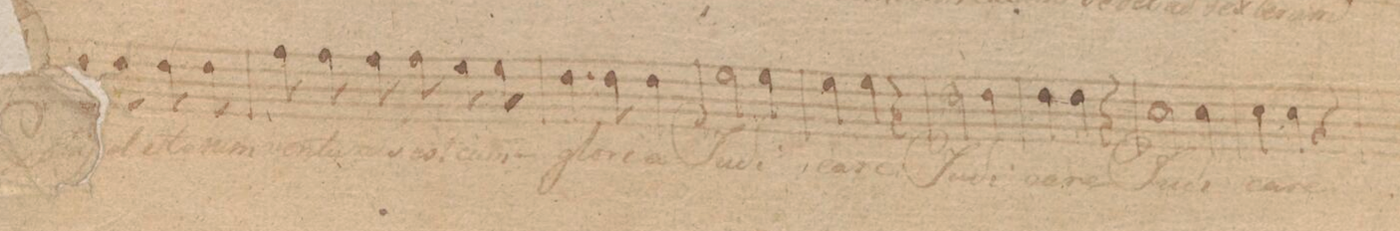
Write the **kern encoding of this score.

**kern	**text
*I"Tenore	*
*clefC4	*
*k[f#c#]	*
*met(c|)	*
*M3/4	*
4c#\	Pat-
8c#\	-ris
8c#\	et
8c#\	i-
8c#\	-te-
=168	=168
8e\	-rum
8e\	ven-
8e\	-tu-
8e\	-rus
8d\	est
8d\	cum
=169	=169
4.c#\	glo-
8c#\	-ri-
4c#\	-a
=170	=170
2d\	Ju-
4d\	-di-
=171	=171
4d\	-ca-
4d\	-re
4r	.
=172	=172
2c#\	Ju-
4c#\	-di-
=173	=173
4c#\	-ca-
4c#\	-re
4r	.
=174	=174
2B\	Ju-
4B\	-di-
=175	=175
4B\	-ca-
4B\	-re
4r	.
=176	=176
*-	*-
